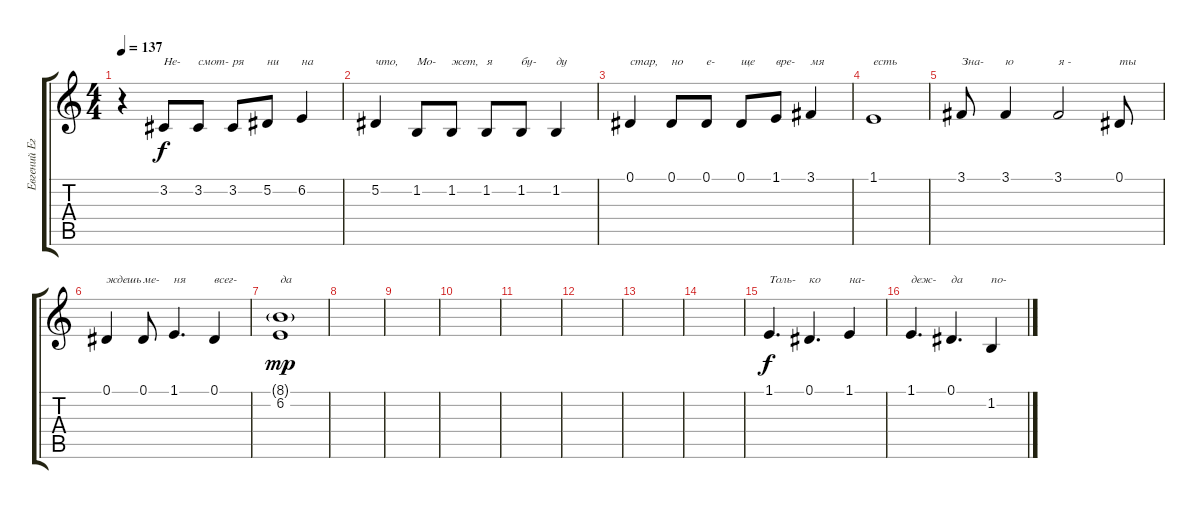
\track ("Евгений Егоров" "Евгений Ег") {instrument bassoon}
\staff {score tabs}
\tuning (Eb4 Bb3 Gb3 Db3 Ab2 Eb2) {hide}
\ts (4 4)
\tempo 137
\clef g2
\ks c
r.4{dy f} 3.2.8{txt "Не-"} 3.2.8{txt "смот-"} 3.2.8{txt "ря"} 5.2.8{txt "ни"} 6.2.4{txt "на"} |
5.2.4{txt "что,"} 1.2.8{txt "Мо-"} 1.2.8{txt "жет,"} 1.2.8{txt "я"} 1.2.8{txt "бу-"} 1.2.4{txt "ду"} |
0.1.4{txt "стар,"} 0.1.8{txt "но"} 0.1.8{txt "е-"} 0.1.8{txt "ще"} 1.1.8{txt "вре-"} 3.1.4{txt "мя"} |
1.1.1{txt "есть"} |
3.1.8{txt "Зна-"} 3.1.4{txt "ю"} 3.1.2{txt "я -"} 0.1.8{txt "ты"} |
0.1.4{txt "ждешь"} 0.1.8{txt "ме-"} 1.1.4{d txt "ня"} 0.1.4{txt "всег-"} |
(8.1{g} 6.2).1{txt "да" dy mp} |
|
|
|
|
|
|
|
1.1.4{d txt "Толь-" dy f} 0.1.4{d txt "ко"} 1.1.4{txt "на-"} |
1.1.4{d txt "деж-"} 0.1.4{d txt "да"} 1.2.4{txt "по-"}
